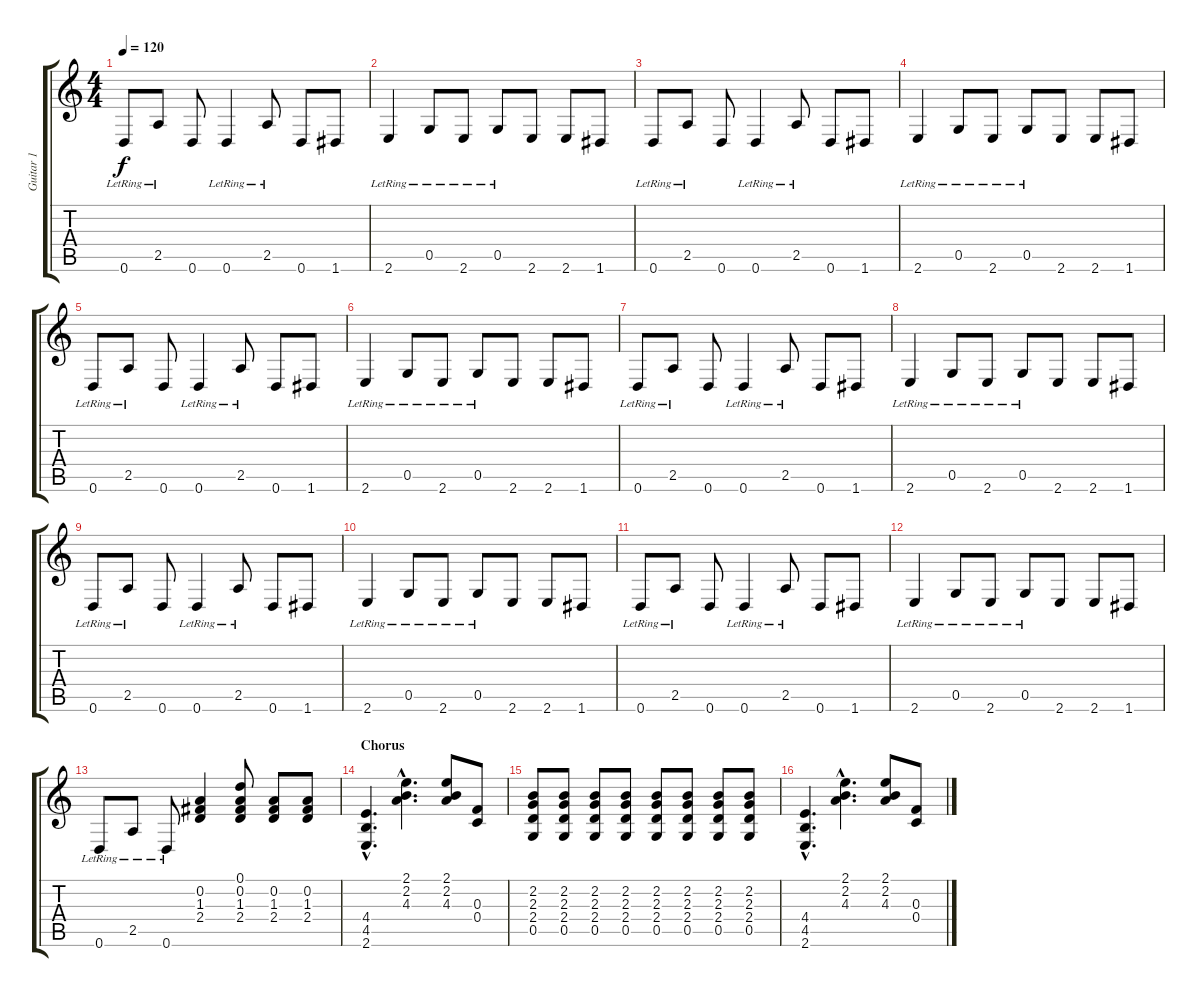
\track ("Guitar 1" "Guitar 1") {instrument acousticguitarsteel}
\staff {score tabs}
\tuning (D4 A3 F3 C3 G2 D2) {hide}
\ts (4 4)
\tempo 120
\clef g2
\ks c
0.6{lr}.8{dy f} 2.5{lr}.8 0.6.8 0.6{lr}.4 2.5{lr}.8 0.6.8 1.6.8 |
2.6{lr}.4 0.5{lr}.8 2.6{lr}.8 0.5{lr}.8 2.6.8 2.6.8 1.6.8 |
0.6{lr}.8 2.5{lr}.8 0.6.8 0.6{lr}.4 2.5{lr}.8 0.6.8 1.6.8 |
2.6{lr}.4 0.5{lr}.8 2.6{lr}.8 0.5{lr}.8 2.6.8 2.6.8 1.6.8 |
0.6{lr}.8 2.5{lr}.8 0.6.8 0.6{lr}.4 2.5{lr}.8 0.6.8 1.6.8 |
2.6{lr}.4 0.5{lr}.8 2.6{lr}.8 0.5{lr}.8 2.6.8 2.6.8 1.6.8 |
0.6{lr}.8 2.5{lr}.8 0.6.8 0.6{lr}.4 2.5{lr}.8 0.6.8 1.6.8 |
2.6{lr}.4 0.5{lr}.8 2.6{lr}.8 0.5{lr}.8 2.6.8 2.6.8 1.6.8 |
0.6{lr}.8 2.5{lr}.8 0.6.8 0.6{lr}.4 2.5{lr}.8 0.6.8 1.6.8 |
2.6{lr}.4 0.5{lr}.8 2.6{lr}.8 0.5{lr}.8 2.6.8 2.6.8 1.6.8 |
0.6{lr}.8 2.5{lr}.8 0.6.8 0.6{lr}.4 2.5{lr}.8 0.6.8 1.6.8 |
2.6{lr}.4 0.5{lr}.8 2.6{lr}.8 0.5{lr}.8 2.6.8 2.6.8 1.6.8 |
0.6{lr}.8 2.5{lr}.8 0.6{lr}.8 (0.2 1.3 2.4).4 (0.1 0.2 1.3 2.4).8 (0.2 1.3 2.4).8 (0.2 1.3 2.4).8 |
\section ("" "Chorus")
(4.4{hac} 4.5{hac} 2.6{hac}).4{d} (2.1{hac} 2.2{hac} 4.3{hac}).4{d} (2.1 2.2 4.3).8 (0.3 0.4).8 |
(2.2 2.3 2.4 0.5).8 (2.2 2.3 2.4 0.5).8 (2.2 2.3 2.4 0.5).8 (2.2 2.3 2.4 0.5).8 (2.2 2.3 2.4 0.5).8 (2.2 2.3 2.4 0.5).8 (2.2 2.3 2.4 0.5).8 (2.2 2.3 2.4 0.5).8 |
(4.4{hac} 4.5{hac} 2.6{hac}).4{d} (2.1{hac} 2.2{hac} 4.3{hac}).4{d} (2.1 2.2 4.3).8 (0.3 0.4).8
